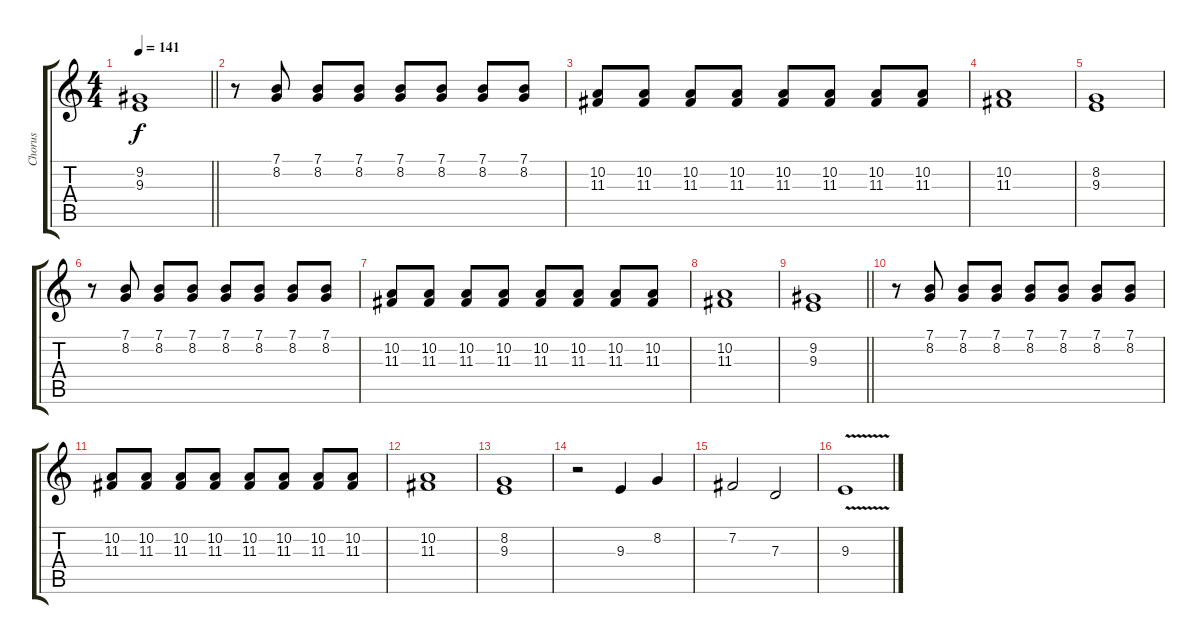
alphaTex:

\track ("Chorus" "Chorus") {instrument viola}
\staff {score tabs}
\tuning (E4 B3 G3 D3 A2 E2) {hide}
\ts (4 4)
\tempo 141
\clef g2
\barLineRight lightlight
\ks c
(9.2 9.3).1{dy f} |
r.8 (7.1 8.2).8 (7.1 8.2).8 (7.1 8.2).8 (7.1 8.2).8 (7.1 8.2).8 (7.1 8.2).8 (7.1 8.2).8 |
(10.2 11.3).8 (10.2 11.3).8 (10.2 11.3).8 (10.2 11.3).8 (10.2 11.3).8 (10.2 11.3).8 (10.2 11.3).8 (10.2 11.3).8 |
(10.2 11.3).1 |
(8.2 9.3).1 |
r.8 (7.1 8.2).8 (7.1 8.2).8 (7.1 8.2).8 (7.1 8.2).8 (7.1 8.2).8 (7.1 8.2).8 (7.1 8.2).8 |
(10.2 11.3).8 (10.2 11.3).8 (10.2 11.3).8 (10.2 11.3).8 (10.2 11.3).8 (10.2 11.3).8 (10.2 11.3).8 (10.2 11.3).8 |
(10.2 11.3).1 |
\barLineRight lightlight
(9.2 9.3).1 |
r.8 (7.1 8.2).8 (7.1 8.2).8 (7.1 8.2).8 (7.1 8.2).8 (7.1 8.2).8 (7.1 8.2).8 (7.1 8.2).8 |
(10.2 11.3).8 (10.2 11.3).8 (10.2 11.3).8 (10.2 11.3).8 (10.2 11.3).8 (10.2 11.3).8 (10.2 11.3).8 (10.2 11.3).8 |
(10.2 11.3).1 |
(8.2 9.3).1 |
r.2 9.3.4 8.2.4 |
7.2.2 7.3.2 |
9.3{v}.1
